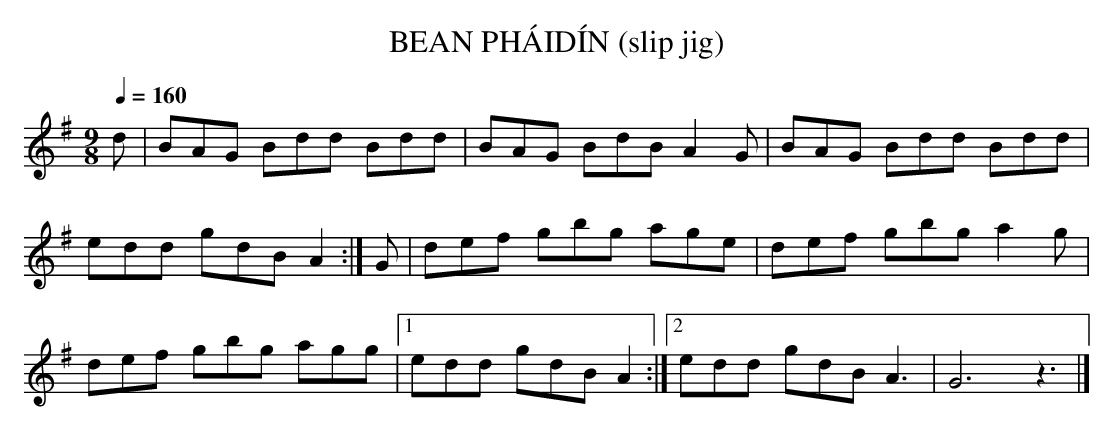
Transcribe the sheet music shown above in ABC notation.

X:1
T:BEAN PHÁIDÍN (slip jig)
Q:1/4=160
L:1/8
M:9/8
K:G
d|BAG Bdd Bdd|BAG BdB A2 G|BAG Bdd Bdd|
edd gdB A2:|G|def gbg age|def gbg a2 g|
def gbg agg|[1 edd gdB A2:|2 edd gdB A3|G6 z3|]
